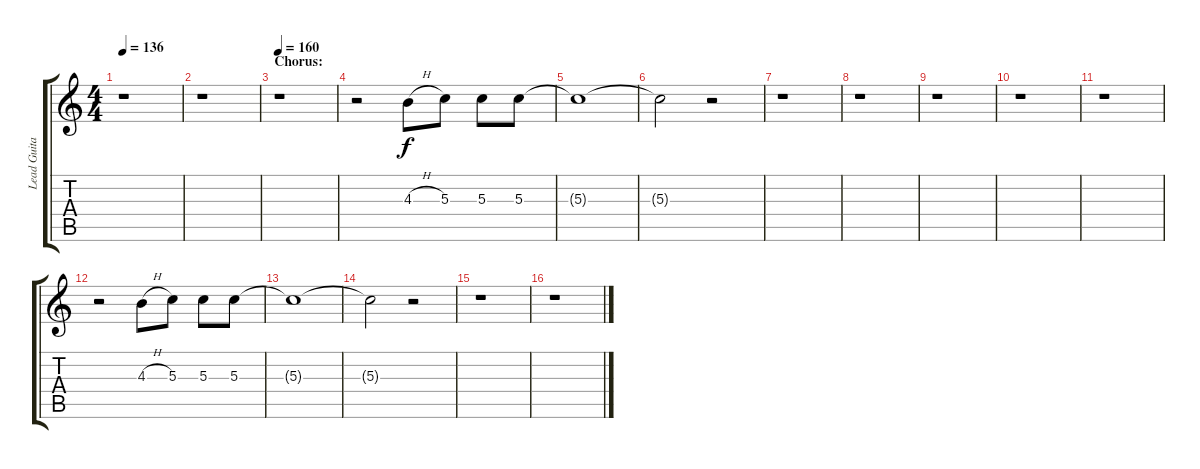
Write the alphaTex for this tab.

\track ("Lead Guitar II" "Lead Guita") {instrument distortionguitar}
\staff {score tabs}
\tuning (E4 B3 G3 D3 A2 E2) {hide}
\ts (4 4)
\tempo 136
\clef g2
\ks c
r.1{dy f} |
r.1 |
\section ("" "Chorus:")
\tempo 160
r.1 |
r.2 4.3{h}.8 5.3.8 5.3.8 5.3.8 |
5.3{t}.1 |
5.3{t}.2 r.2 |
r.1 |
r.1 |
r.1 |
r.1 |
r.1 |
r.2 4.3{h}.8 5.3.8 5.3.8 5.3.8 |
5.3{t}.1 |
5.3{t}.2 r.2 |
r.1 |
r.1
